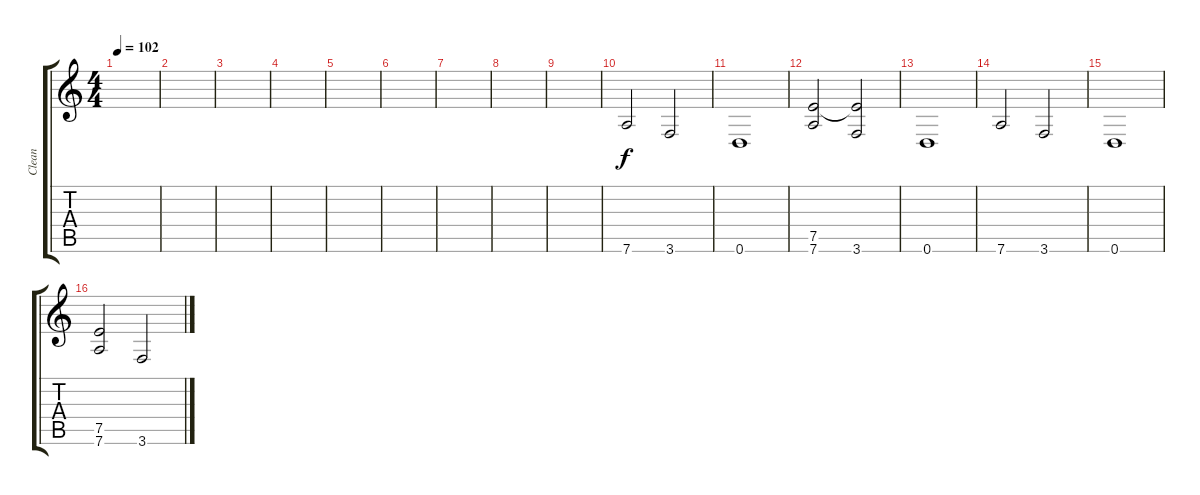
\track ("Clean" "Clean") {instrument electricguitarjazz}
\staff {score tabs}
\tuning (E4 B3 G3 D3 A2 D2) {hide}
\ts (4 4)
\tempo 102
\clef g2
\ks c
|
|
|
|
|
|
|
|
|
7.6.2 3.6.2 |
0.6.1 |
(7.5 7.6).2 (7.5{t} 3.6).2 |
0.6.1 |
7.6.2 3.6.2 |
0.6.1 |
(7.5 7.6).2 3.6.2
